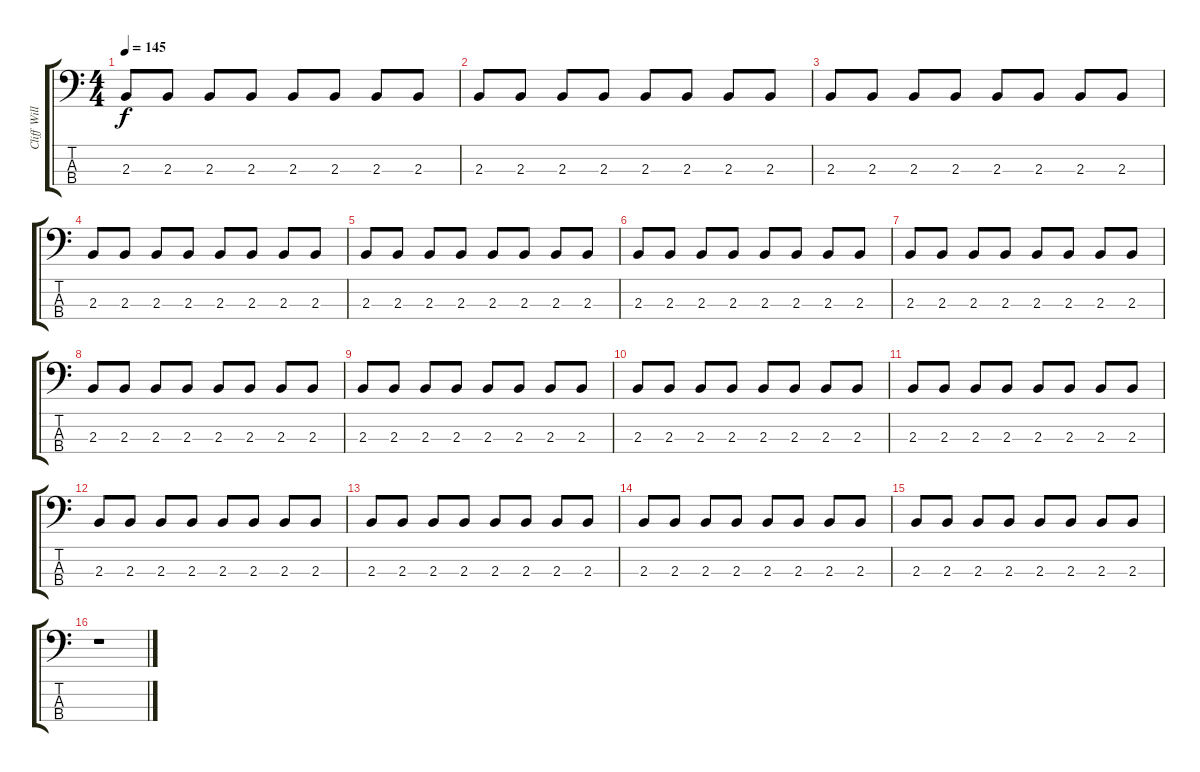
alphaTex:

\track ("Cliff Williams" "Cliff Will") {instrument electricbassfinger}
\staff {score tabs}
\tuning (G2 D2 A1 D1) {hide}
\ts (4 4)
\tempo 145
\clef f4
\ks c
2.3.8{dy f} 2.3.8 2.3.8 2.3.8 2.3.8 2.3.8 2.3.8 2.3.8 |
2.3.8 2.3.8 2.3.8 2.3.8 2.3.8 2.3.8 2.3.8 2.3.8 |
2.3.8 2.3.8 2.3.8 2.3.8 2.3.8 2.3.8 2.3.8 2.3.8 |
2.3.8 2.3.8 2.3.8 2.3.8 2.3.8 2.3.8 2.3.8 2.3.8 |
2.3.8 2.3.8 2.3.8 2.3.8 2.3.8 2.3.8 2.3.8 2.3.8 |
2.3.8 2.3.8 2.3.8 2.3.8 2.3.8 2.3.8 2.3.8 2.3.8 |
2.3.8 2.3.8 2.3.8 2.3.8 2.3.8 2.3.8 2.3.8 2.3.8 |
2.3.8 2.3.8 2.3.8 2.3.8 2.3.8 2.3.8 2.3.8 2.3.8 |
2.3.8 2.3.8 2.3.8 2.3.8 2.3.8 2.3.8 2.3.8 2.3.8 |
2.3.8 2.3.8 2.3.8 2.3.8 2.3.8 2.3.8 2.3.8 2.3.8 |
2.3.8 2.3.8 2.3.8 2.3.8 2.3.8 2.3.8 2.3.8 2.3.8 |
2.3.8 2.3.8 2.3.8 2.3.8 2.3.8 2.3.8 2.3.8 2.3.8 |
2.3.8 2.3.8 2.3.8 2.3.8 2.3.8 2.3.8 2.3.8 2.3.8 |
2.3.8 2.3.8 2.3.8 2.3.8 2.3.8 2.3.8 2.3.8 2.3.8 |
2.3.8 2.3.8 2.3.8 2.3.8 2.3.8 2.3.8 2.3.8 2.3.8 |
r.1
